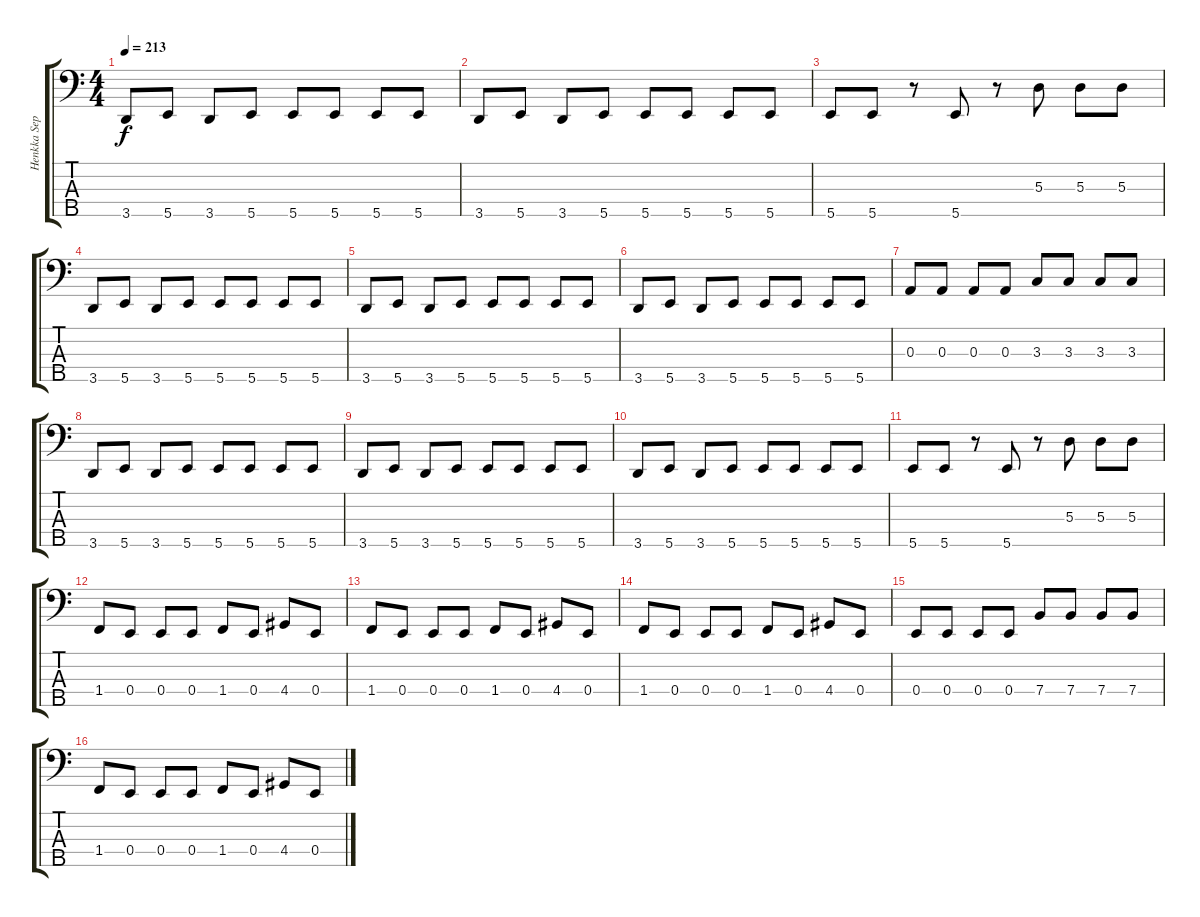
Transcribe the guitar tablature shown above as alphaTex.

\track ("Henkka Seppälä" "Henkka Sep") {instrument electricbasspick}
\staff {score tabs}
\tuning (G2 D2 A1 E1 B0) {hide}
\ts (4 4)
\tempo 213
\clef f4
\ks c
3.5.8{dy f} 5.5.8 3.5.8 5.5.8 5.5.8 5.5.8 5.5.8 5.5.8 |
3.5.8 5.5.8 3.5.8 5.5.8 5.5.8 5.5.8 5.5.8 5.5.8 |
5.5.8 5.5.8 r.8 5.5.8 r.8 5.3.8 5.3.8 5.3.8 |
3.5.8 5.5.8 3.5.8 5.5.8 5.5.8 5.5.8 5.5.8 5.5.8 |
3.5.8 5.5.8 3.5.8 5.5.8 5.5.8 5.5.8 5.5.8 5.5.8 |
3.5.8 5.5.8 3.5.8 5.5.8 5.5.8 5.5.8 5.5.8 5.5.8 |
0.3.8 0.3.8 0.3.8 0.3.8 3.3.8 3.3.8 3.3.8 3.3.8 |
3.5.8 5.5.8 3.5.8 5.5.8 5.5.8 5.5.8 5.5.8 5.5.8 |
3.5.8 5.5.8 3.5.8 5.5.8 5.5.8 5.5.8 5.5.8 5.5.8 |
3.5.8 5.5.8 3.5.8 5.5.8 5.5.8 5.5.8 5.5.8 5.5.8 |
5.5.8 5.5.8 r.8 5.5.8 r.8 5.3.8 5.3.8 5.3.8 |
1.4.8 0.4.8 0.4.8 0.4.8 1.4.8 0.4.8 4.4.8 0.4.8 |
1.4.8 0.4.8 0.4.8 0.4.8 1.4.8 0.4.8 4.4.8 0.4.8 |
1.4.8 0.4.8 0.4.8 0.4.8 1.4.8 0.4.8 4.4.8 0.4.8 |
0.4.8 0.4.8 0.4.8 0.4.8 7.4.8 7.4.8 7.4.8 7.4.8 |
1.4.8 0.4.8 0.4.8 0.4.8 1.4.8 0.4.8 4.4.8 0.4.8
